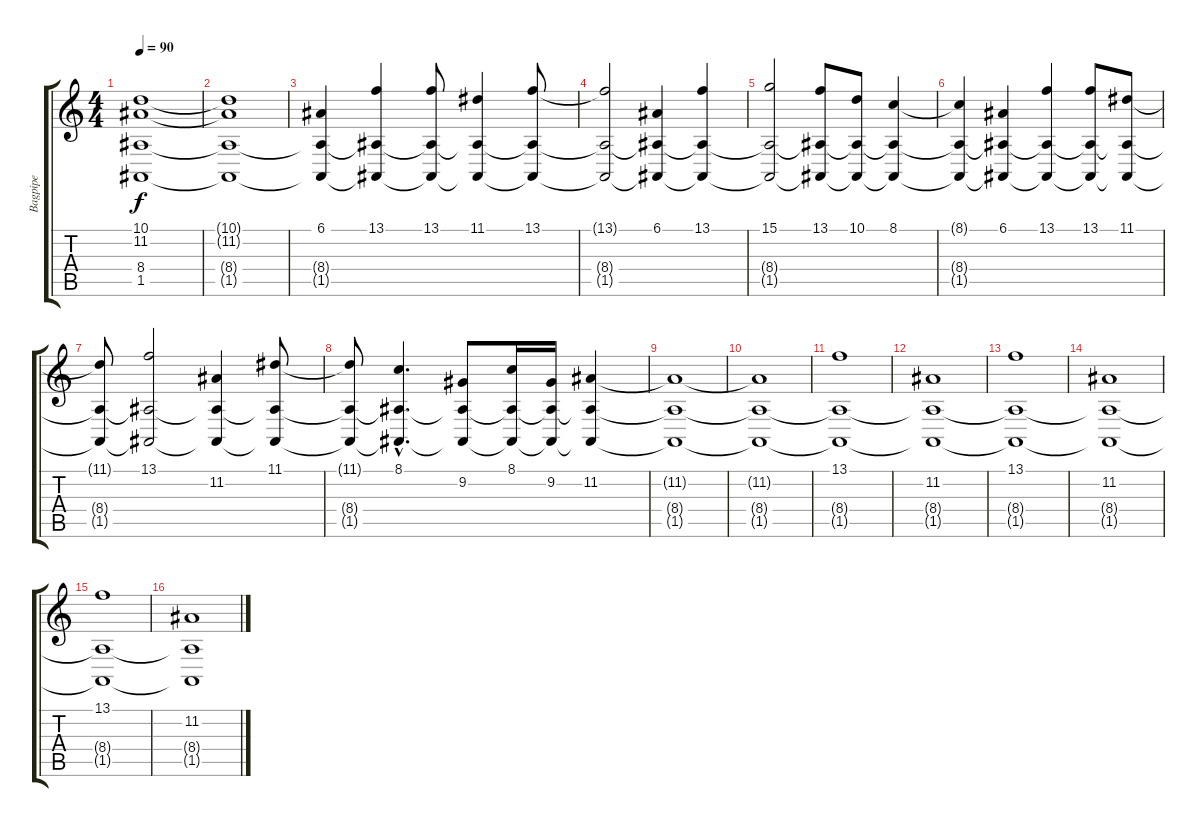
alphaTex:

\track ("Bagpipe" "Bagpipe") {instrument bagpipe}
\staff {score tabs}
\tuning (E4 B3 G3 D3 A2 E2) {hide}
\ts (4 4)
\tempo 90
\clef g2
\ks c
(10.1 11.2 8.4{t} 1.5{t}).1{dy f} |
(10.1{t} 11.2{t} 8.4{t} 1.5{t}).1 |
(6.1 8.4{t} 1.5{t}).4 (13.1 8.4{t} 1.5{t}).4 (13.1 8.4{t} 1.5{t}).8 (11.1 8.4{t} 1.5{t}).4 (13.1 8.4{t} 1.5{t}).8 |
(13.1{t} 8.4{t} 1.5{t}).2 (6.1 8.4{t} 1.5{t}).4 (13.1 8.4{t} 1.5{t}).4 |
(15.1 8.4{t} 1.5{t}).2 (13.1 8.4{t} 1.5{t}).8 (10.1 8.4{t} 1.5{t}).8 (8.1 8.4{t} 1.5{t}).4 |
(8.1{t} 8.4{t} 1.5{t}).4 (6.1 8.4{t} 1.5{t}).4 (13.1 8.4{t} 1.5{t}).4 (13.1 8.4{t} 1.5{t}).8 (11.1 8.4{t} 1.5{t}).8 |
(11.1{t} 8.4{t} 1.5{t}).8 (13.1 8.4{t} 1.5{t}).2 (11.2 8.4{t} 1.5{t}).4 (11.1 8.4{t} 1.5{t}).8 |
(11.1{t} 8.4{t} 1.5{t}).8 (8.1{hac} 8.4{hac t} 1.5{hac t}).4{d} (9.2 8.4{t} 1.5{t}).8 (8.1 8.4{t} 1.5{t}).16 (9.2 8.4{t} 1.5{t}).16 (11.2 8.4{t} 1.5{t}).4 |
(11.2{t} 8.4{t} 1.5{t}).1 |
(11.2{t} 8.4{t} 1.5{t}).1 |
(13.1 8.4{t} 1.5{t}).1 |
(11.2 8.4{t} 1.5{t}).1 |
(13.1 8.4{t} 1.5{t}).1 |
(11.2 8.4{t} 1.5{t}).1 |
(13.1 8.4{t} 1.5{t}).1 |
(11.2 8.4{t} 1.5{t}).1
